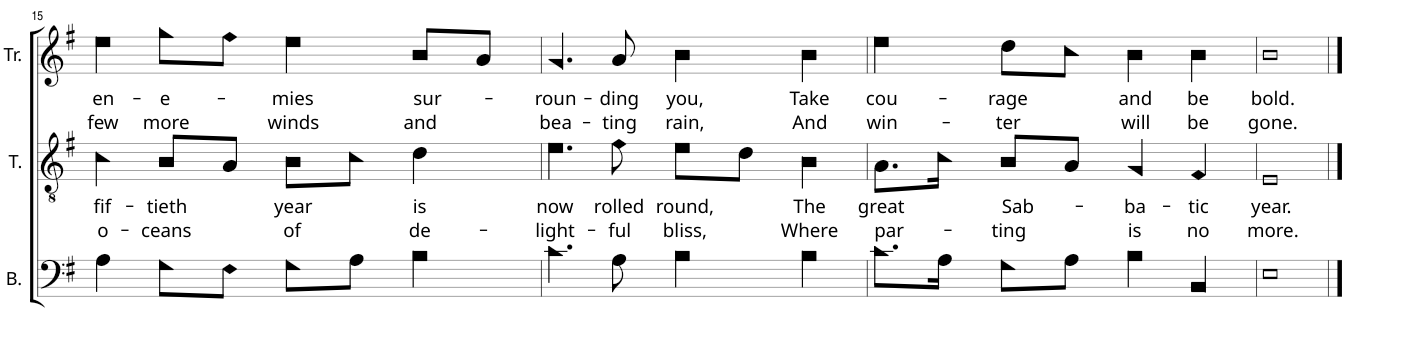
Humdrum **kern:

**kern	**kern	**text	**text	**kern	**text	**text
*part3	*part2	*part2	*part2	*part1	*part1	*part1
*staff3	*staff2	*staff2	*staff2	*staff1	*staff1	*staff1
*I"B.	*I"T.	*	*	*I"Tr.	*	*
*I'B.	*I'T.	*	*	*I'Tr.	*	*
!!LO:PB:g=z
*clefF4	*clefGv2	*	*	*clefG2	*	*
*k[f#]	*k[f#]	*	*	*k[f#]	*	*
*M4/4	*M4/4	*	*	*M4/4	*	*
*met(c)	*met(c)	*	*	*met(c)	*	*
=15	=15	=15	=15	=15	=15	=15
!	!	!LO:LY:b	!LO:LY:b	!	!LO:LY:b	!LO:LY:b
4A!\	4c!\	fif-	o-	4ee!\	en-	few
!	!	!LO:LY:b	!LO:LY:b	!	!LO:LY:b	!LO:LY:b
8G!\L	8B!/L	-tieth	-ceans	8gg!\L	-e-	more
8F#!\J	8A!/J	.	.	8ff#!\J	.	.
!	!	!LO:LY:b	!LO:LY:b	!	!LO:LY:b	!LO:LY:b
8G!\L	8B!\L	year	of	4ee!\	-mies	winds
8A!\J	8c!\J	.	.	.	.	.
!	!	!LO:LY:b	!LO:LY:b	!	!LO:LY:b	!LO:LY:b
4B!\	4d!\	is	de-	8b!/L	sur-	and
.	.	.	.	8a!/J	.	.
=16	=16	=16	=16	=16	=16	=16
!	!	!LO:LY:b	!LO:LY:b	!	!LO:LY:b	!LO:LY:b
4.c!\	4.e!\	now	-light-	4.g!/	-roun-	bea-
!	!	!LO:LY:b	!LO:LY:b	!	!LO:LY:b	!LO:LY:b
8A!\	8f#!\	rolled	-ful	8a!/	-ding	-ting
!	!	!LO:LY:b	!LO:LY:b	!	!LO:LY:b	!LO:LY:b
4B!\	8e!\L	round,	bliss,	4b!\	you,	rain,
.	8d!\J	.	.	.	.	.
!	!	!LO:LY:b	!LO:LY:b	!	!LO:LY:b	!LO:LY:b
4B!\	4B!\	The	Where	4b!\	Take	And
=17	=17	=17	=17	=17	=17	=17
!	!	!LO:LY:b	!LO:LY:b	!	!LO:LY:b	!LO:LY:b
8.c!\L	8.A!\L	great	par-	4ee!\	cou-	win-
16A!\Jk	16c!\Jk	.	.	.	.	.
!	!	!LO:LY:b	!LO:LY:b	!	!LO:LY:b	!LO:LY:b
8G!\L	8B!/L	Sab-	-ting	8dd!\L	-rage	-ter
8A!\J	8A!/J	.	.	8cc!\J	.	.
!	!	!LO:LY:b	!LO:LY:b	!	!LO:LY:b	!LO:LY:b
4B!\	4G!/	-ba-	is	4b!\	and	will
!	!	!LO:LY:b	!LO:LY:b	!	!LO:LY:b	!LO:LY:b
4BB!/	4F#!/	-tic	no	4b!\	be	be
=18	=18	=18	=18	=18	=18	=18
!	!	!LO:LY:b	!LO:LY:b	!	!LO:LY:b	!LO:LY:b
1E!	1E!	year.	more.	1b!	bold.	gone.
==	==	==	==	==	==	==
*-	*-	*-	*-	*-	*-	*-
